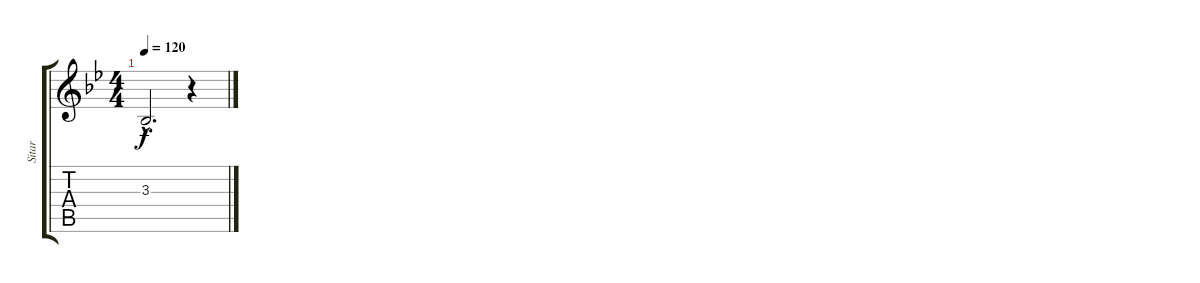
\track ("Sitar" "Sitar") {instrument sitar}
\staff {score tabs}
\tuning (E4 B3 G3 D3 A2 E2) {hide}
\ts (4 4)
\tempo 120
\clef g2
\ks bb
3.3{hac t}.2{d dy f} r.4
